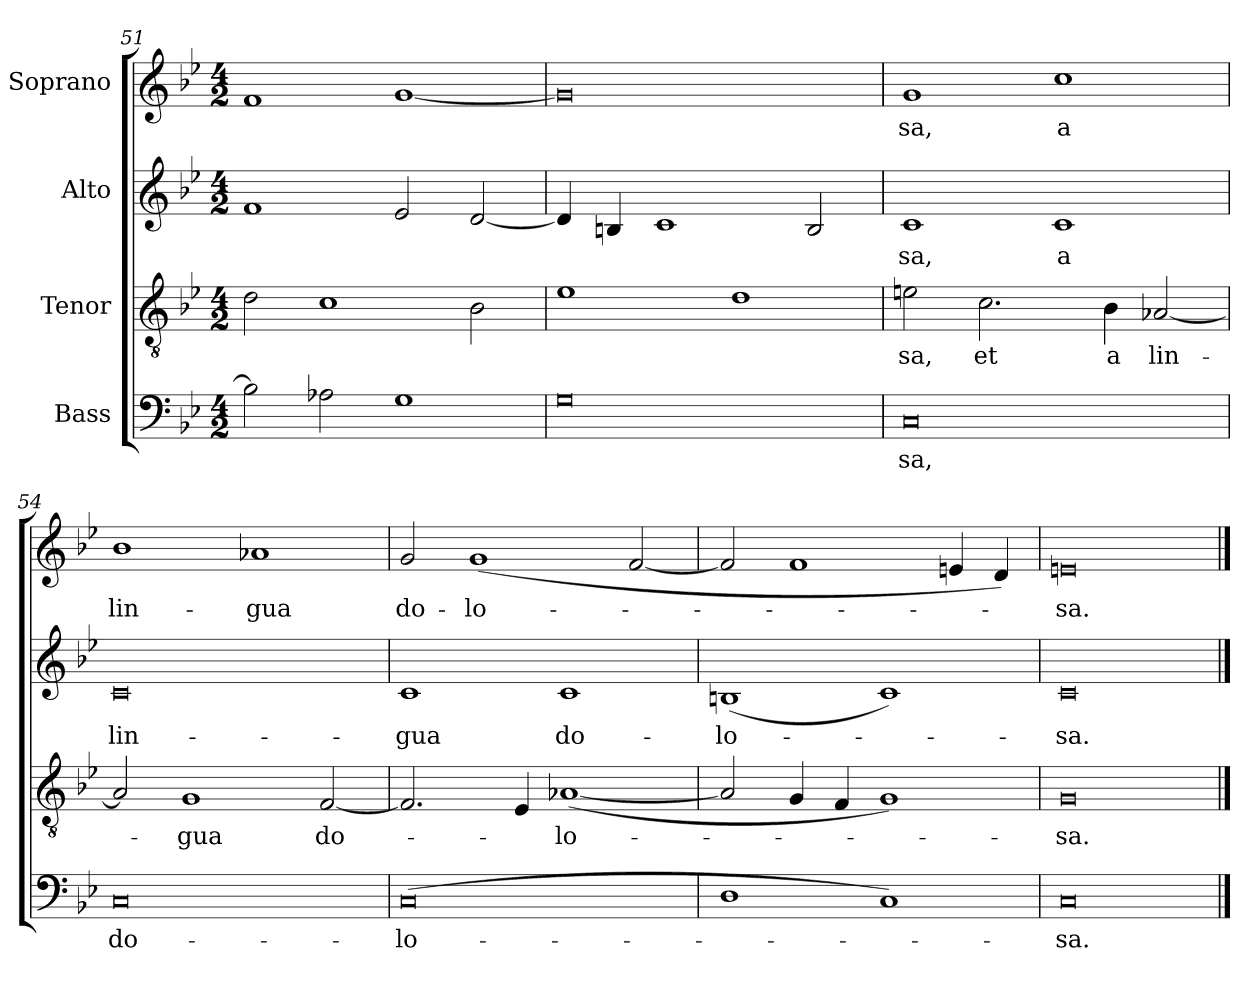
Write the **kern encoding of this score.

**kern	**text	**kern	**text	**kern	**text	**kern	**text
*part4	*part4	*part3	*part3	*part2	*part2	*part1	*part1
*staff4	*staff4	*staff3	*staff3	*staff2	*staff2	*staff1	*staff1
*I"Bass	*	*I"Tenor	*	*I"Alto	*	*I"Soprano	*
*clefF4	*	*clefGv2	*	*clefG2	*	*clefG2	*
*k[b-e-]	*	*k[b-e-]	*	*k[b-e-]	*	*k[b-e-]	*
*B-:	*	*B-:	*	*B-:	*	*B-:	*
*M4/2	*	*M4/2	*	*M4/2	*	*M4/2	*
=51	=51	=51	=51	=51	=51	=51	=51
2B-\]	.	2d\	.	1f	.	1f	.
2A-X\	.	1c	.	.	.	.	.
1G	.	.	.	2e-/	.	[1g	.
.	.	2B-\	.	[2d/	.	.	.
=52	=52	=52	=52	=52	=52	=52	=52
0G	.	1e-	.	4d/]	.	0g]	.
.	.	.	.	4Bn/	.	.	.
.	.	.	.	1c	.	.	.
.	.	1d	.	.	.	.	.
.	.	.	.	2B/	.	.	.
!!LO:LB:g=z
=53	=53	=53	=53	=53	=53	=53	=53
0C	-sa,	2en\	-sa,	1c	-sa,	1g	-sa,
.	.	2.c\	et	.	.	.	.
.	.	.	.	1c	a	1cc	a
.	.	4B-\	a	.	.	.	.
.	.	[2A-X/	lin-	.	.	.	.
=54	=54	=54	=54	=54	=54	=54	=54
0C	do-	2A-/]	.	0c	lin-	1b-	lin-
.	.	1G	-gua	.	.	.	.
.	.	.	.	.	.	1a-X	-gua
.	.	[2F/	do-	.	.	.	.
=55	=55	=55	=55	=55	=55	=55	=55
(0C	-lo-	2.F/]	.	1c	-gua	2g/	do-
.	.	.	.	.	.	(1g	-lo-
.	.	4E-/	.	.	.	.	.
.	.	([1A-X	-lo-	1c	do-	.	.
.	.	.	.	.	.	[2f/	.
=56	=56	=56	=56	=56	=56	=56	=56
1D	.	2A-/]	.	(1Bn	-lo-	2f/]	.
.	.	4G/	.	.	.	1f	.
.	.	4F/	.	.	.	.	.
1C)	.	1G)	.	1c)	.	.	.
.	.	.	.	.	.	4en/	.
.	.	.	.	.	.	4d/)	.
=57	=57	=57	=57	=57	=57	=57	=57
0C	-sa.	0G	-sa.	0c	-sa.	0en	-sa.
==	==	==	==	==	==	==	==
*-	*-	*-	*-	*-	*-	*-	*-
